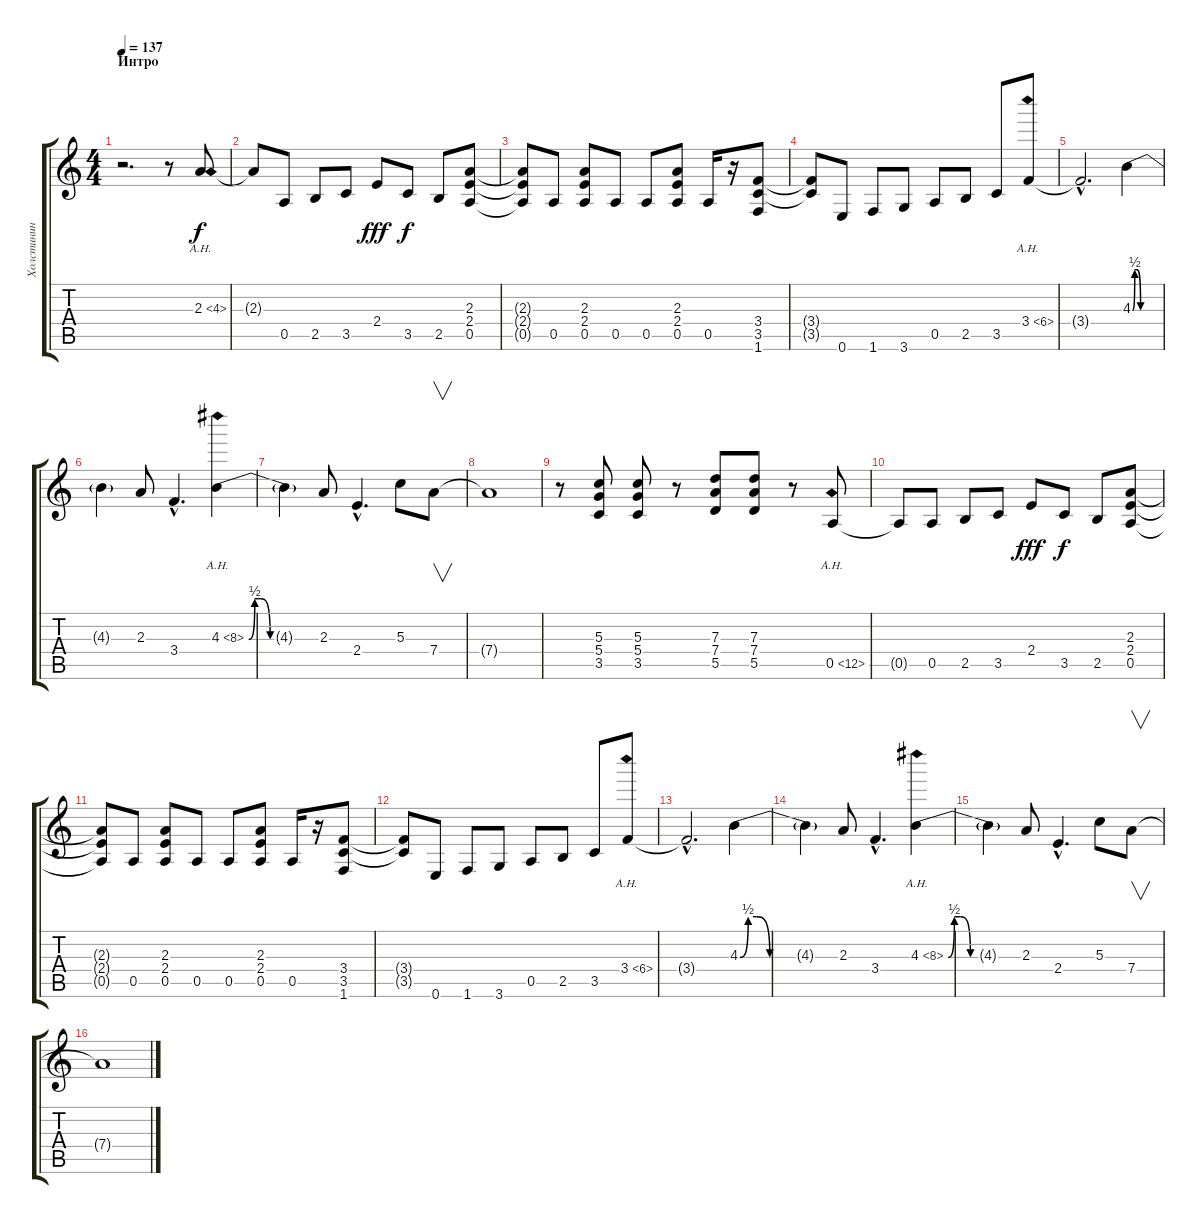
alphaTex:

\track ("Холстинин" "Холстинин") {instrument overdrivenguitar}
\staff {score tabs}
\tuning (E4 B3 G3 D3 A2 E2) {hide}
\ts (4 4)
\section ("" "Интро")
\tempo 137
\clef g2
\ks c
r.2{d dy f instrument overdrivenguitar} r.8 2.3{ah 2}.8 |
2.3{t}.8 0.5.8 2.5.8 3.5.8 2.4.8{dy fff} 3.5.8{dy f} 2.5.8 (2.3 2.4 0.5).8 |
(2.3{t} 2.4{t} 0.5{t}).8 0.5.8 (2.3 2.4 0.5).8 0.5.8 0.5.8 (2.3 2.4 0.5).8 0.5.16 r.16 (3.4 3.5 1.6).8 |
(3.4{t} 3.5{t}).8 0.6.8 1.6.8 3.6.8 0.5.8 2.5.8 3.5.8 3.4{ah 3}.8 |
3.4{hac t}.2{d} 4.3{be (custom 0 0 5 2 10 2 18 0 60 0)}.4 |
4.3{t}.4 2.3.8 3.4{hac}.4{d} 4.3{be (custom 0 0 5 2 10 2 18 0 60 0) ah 4}.4 |
4.3{t}.4 2.3.8 2.4{hac}.4{d} 5.3.8 7.4.8{v} |
7.4{t}.1 |
r.8 (5.3 5.4 3.5).8 (5.3 5.4 3.5).8 r.8 (7.3 7.4 5.5).8 (7.3 7.4 5.5).8 r.8 0.5{ah 12}.8 |
0.5{t}.8 0.5.8 2.5.8 3.5.8 2.4.8{dy fff} 3.5.8{dy f} 2.5.8 (2.3 2.4 0.5).8 |
(2.3{t} 2.4{t} 0.5{t}).8 0.5.8 (2.3 2.4 0.5).8 0.5.8 0.5.8 (2.3 2.4 0.5).8 0.5.16 r.16 (3.4 3.5 1.6).8 |
(3.4{t} 3.5{t}).8 0.6.8 1.6.8 3.6.8 0.5.8 2.5.8 3.5.8 3.4{ah 3}.8 |
3.4{hac t}.2{d} 4.3{be (custom 0 0 5 2 10 2 18 0 60 0)}.4 |
4.3{t}.4 2.3.8 3.4{hac}.4{d} 4.3{be (custom 0 0 5 2 10 2 18 0 60 0) ah 4}.4 |
4.3{t}.4 2.3.8 2.4{hac}.4{d} 5.3.8 7.4.8{v} |
7.4{t}.1
